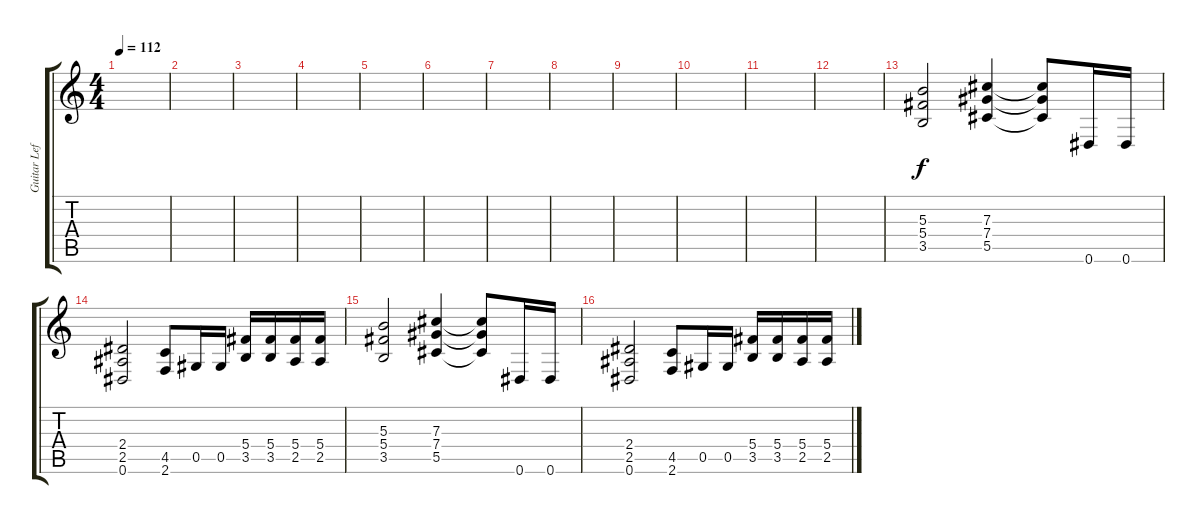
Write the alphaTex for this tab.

\track ("Guitar Left" "Guitar Lef") {instrument distortionguitar}
\staff {score tabs}
\tuning (Eb4 Bb3 Gb3 Db3 Ab2 Eb2) {hide}
\ts (4 4)
\tempo 112
\clef g2
\ks c
|
|
|
|
|
|
|
|
|
|
|
|
(5.3 5.4 3.5).2 (7.3 7.4 5.5).4 (7.3{t} 7.4{t} 5.5{t}).8 0.6.16 0.6.16 |
(2.4 2.5 0.6).2 (4.5 2.6).8 0.5.16 0.5.16 (5.4 3.5).16 (5.4 3.5).16 (5.4 2.5).16 (5.4 2.5).16 |
(5.3 5.4 3.5).2 (7.3 7.4 5.5).4 (7.3{t} 7.4{t} 5.5{t}).8 0.6.16 0.6.16 |
(2.4 2.5 0.6).2 (4.5 2.6).8 0.5.16 0.5.16 (5.4 3.5).16 (5.4 3.5).16 (5.4 2.5).16 (5.4 2.5).16
